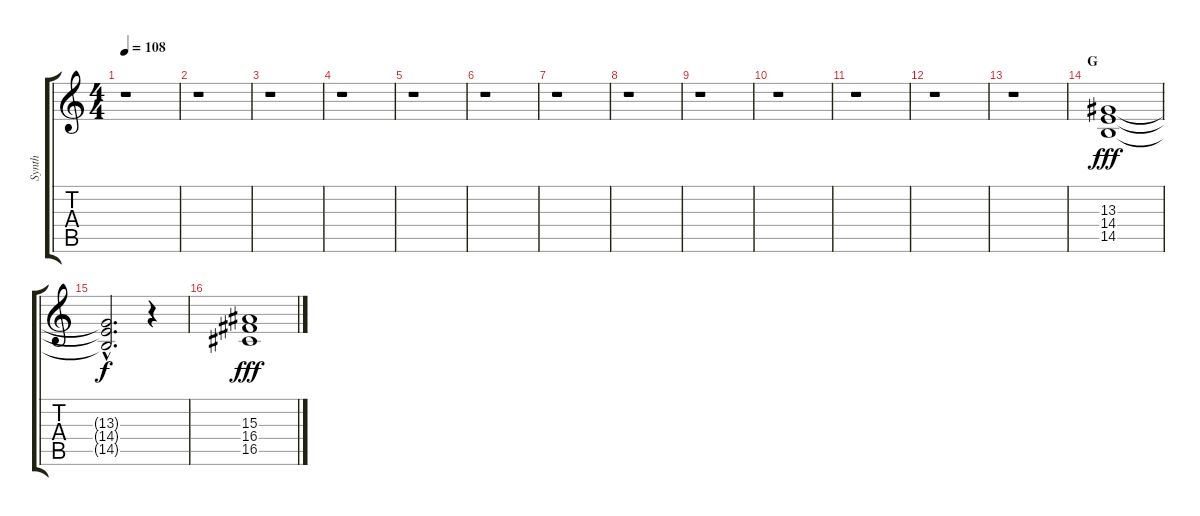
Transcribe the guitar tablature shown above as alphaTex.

\track ("Synth" "Synth") {instrument brasssection}
\staff {score tabs}
\tuning (E4 B3 G3 D3 A2 E2) {hide}
\ts (4 4)
\tempo 108
\clef g2
\ks c
r.1{dy fff} |
r.1 |
r.1 |
r.1 |
r.1 |
r.1 |
r.1 |
r.1 |
r.1 |
r.1 |
r.1 |
r.1 |
r.1 |
\section ("" "G")
(13.3 14.4 14.5).1 |
(13.3{hac t} 14.4{hac t} 14.5{hac t}).2{d dy f} r.4 |
(15.3 16.4 16.5).1{dy fff}
